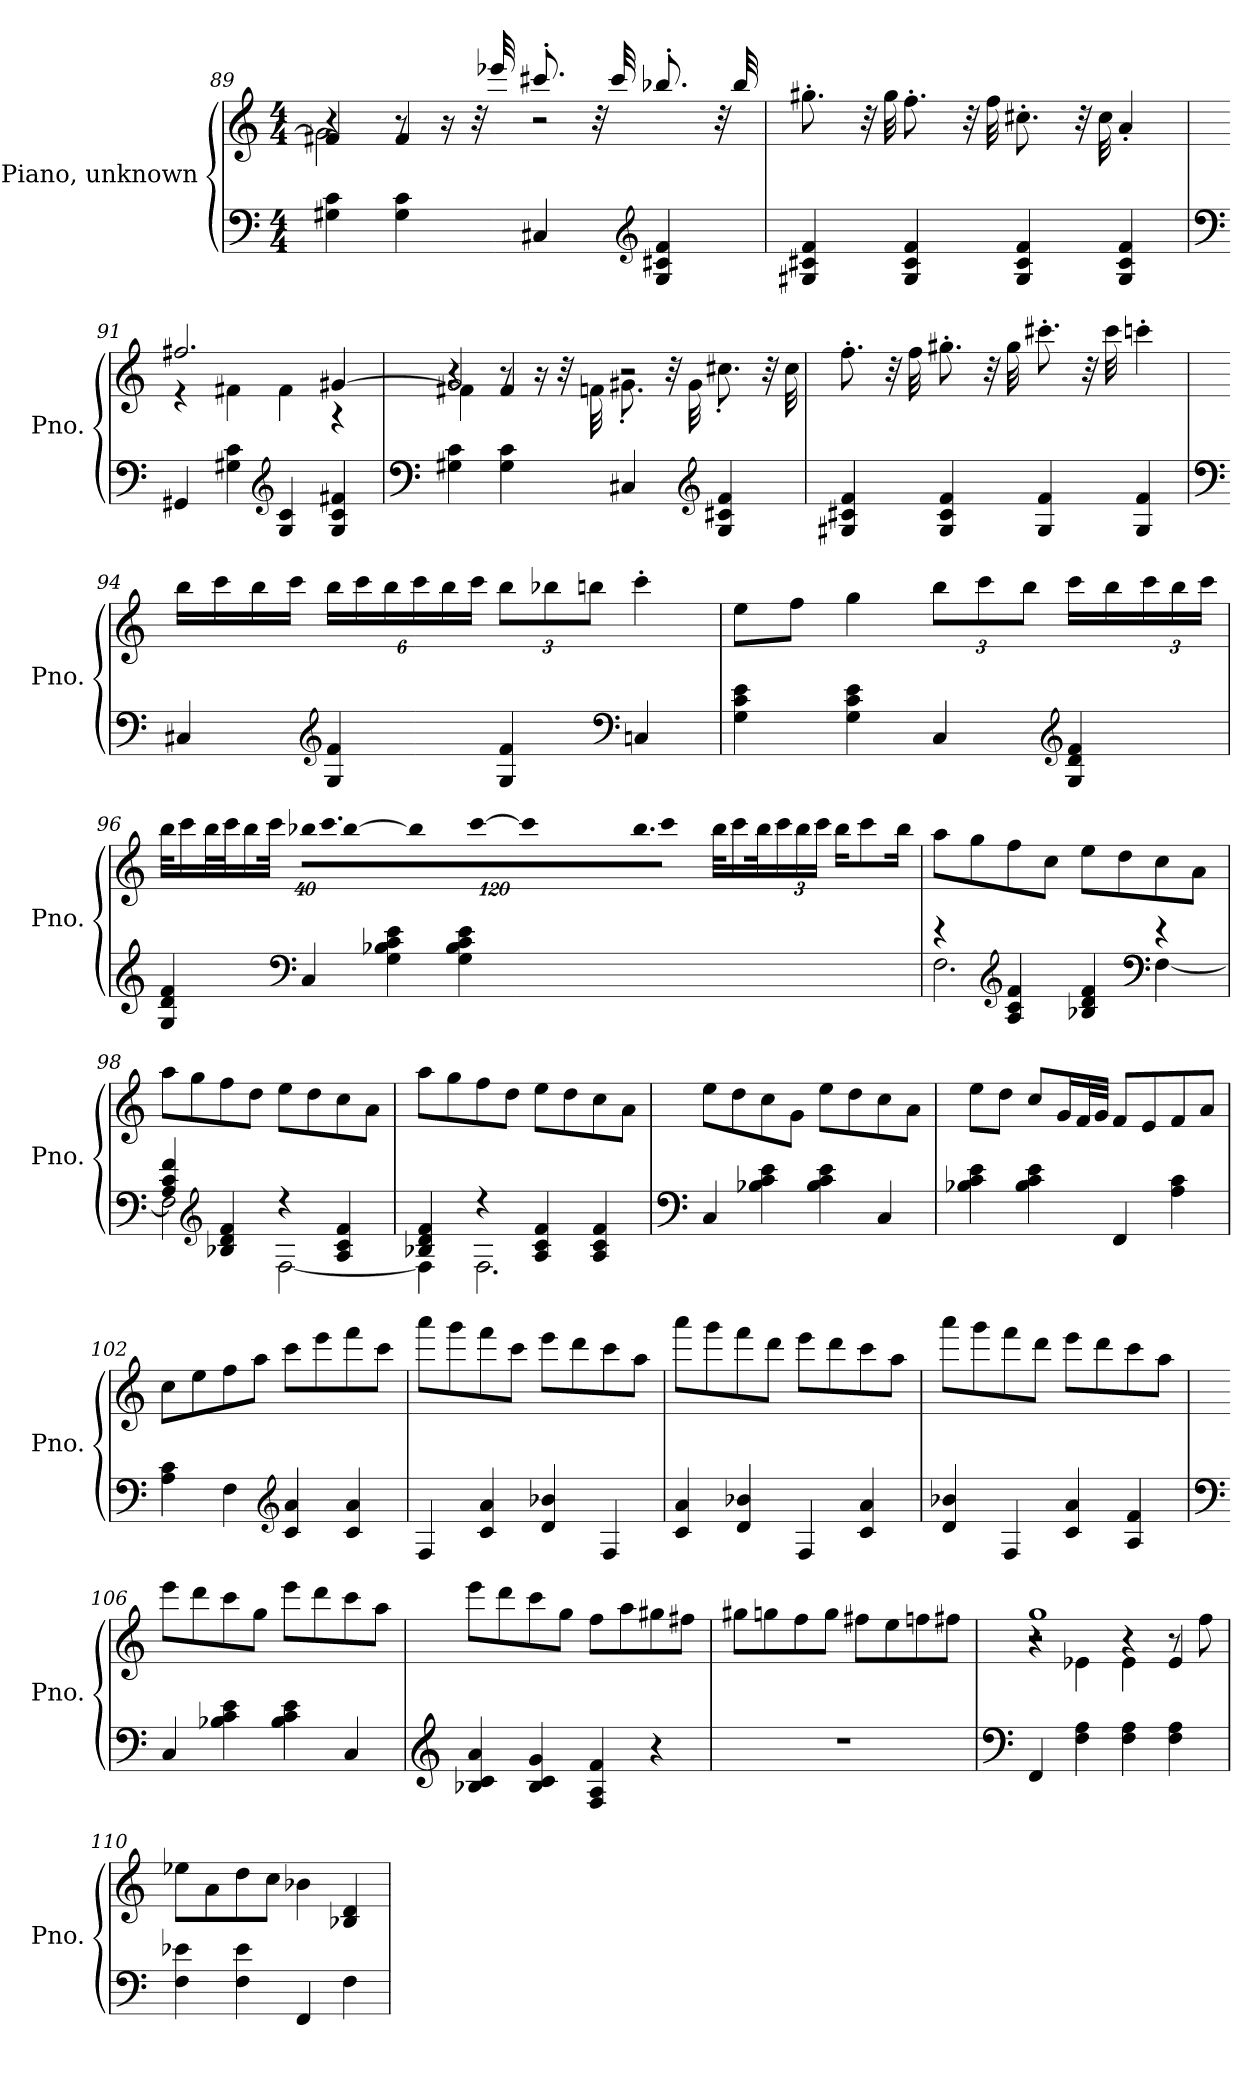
**kern	**kern
*part1	*part1
*staff2	*staff1
*I"Piano, unknown	*
*I'Pno.	*
!!LO:PB:g=z
*clefF4	*clefG2
*k[]	*k[]
*M4/4	*M4/4
=89	=89
*	*^
*	*	*^
4G#X\ 4c\	4f#X/	2g#\]	4r
4G#\ 4c\	8r	.	4f#/
.	16r	.	.
.	32r	.	.
.	32eee-X/	.	.
4C#X/	8.ccc#X'/	2r	2r
.	32r	.	.
.	32ccc#/	.	.
*clefG2	*	*	*
4G#/ 4c#X/ 4f/	8.bb-X'/	.	.
.	32r	.	.
.	32bb-/	.	.
*	*v	*v	*v
=90	=90
4G#X/ 4c#X/ 4f/	8.gg#X'\
.	32r
.	32gg#\
4G#/ 4c#/ 4f/	8.ff'\
.	32r
.	32ff\
4G#/ 4c#/ 4f/	8.cc#X'\
.	32r
.	32cc#\
4G#/ 4c#/ 4f/	4a'/
=91	=91
*clefF4	*
*	*^
4GG#X/	2.ff#X/	4r
4G#X\ 4c\	.	4f#X\
*clefG2	*	*
4G#/ 4c/	.	4f#\
4G#/ 4c/ 4f#X/	[4g#X/	4r
*	*v	*v
!!LO:LB:g=z
=92	=92
*clefF4	*
*	*^
*	*	*^
4G#X\ 4c\	2g#/]	4f#X\	4r
4G#\ 4c\	.	8r	4f#/
.	.	16r	.
.	.	32r	.
.	.	32fn\	.
4C#X/	2r	8.g#X'\	2r
.	.	32r	.
.	.	32g#\	.
*clefG2	*	*	*
4G#/ 4c#X/ 4f/	.	8.cc#X'\	.
.	.	32r	.
.	.	32cc#\	.
*	*v	*v	*v
=93	=93
4G#X/ 4c#X/ 4f/	8.ff'\
.	32r
.	32ff\
4G#/ 4c#/ 4f/	8.gg#X'\
.	32r
.	32gg#\
4G#/ 4f/	8.ccc#X'\
.	32r
.	32ccc#\
4G#/ 4f/	4cccn'\
!!LO:LB:g=z
=94	=94
*clefF4	*
4C#X/	16bb\LL
.	16ccc\
.	16bb\
.	16ccc\JJ
*clefG2	*
*	*Xbrackettup
4G/ 4f/	24bb\LL
.	24ccc\
.	24bb\
.	24ccc\
.	24bb\
.	24ccc\JJ
4G/ 4f/	12bb\L
.	12bb-X\
.	12bbn\J
*clefF4	*
4Cn/	4ccc'\
=95	=95
4G\ 4c\ 4e\	8ee\L
.	8ff\J
4G\ 4c\ 4e\	4gg\
4C/	12bb\L
.	12ccc\
.	12bb\J
*clefG2	*
4G/ 4d/ 4f/	16ccc\LL
.	16bb\
.	24ccc\
.	24bb\
.	24ccc\JJ
!!LO:LB:g=z
=96	=96
4G/ 4d/ 4f/	32bb\KLL
.	16ccc\
.	32bb\L
.	32ccc\J
.	16bb\
.	32ccc\JJk
*clefF4	*
!	!LO:N:vis=32
4C/	640%23bb-X\LLL
!	!LO:N:vis=32.
.	1920%103ccc\
!	!LO:N:vis=64
.	[960%17bb-\L
!	!LO:N:vis=64
.	960%17bb-\]
!	!LO:N:vis=64
.	[960%17ccc\
!	!LO:N:vis=64
.	960%17ccc\J]
.	1920ryy
!	!LO:N:vis=32.
.	1920%103bb-\
!	!LO:N:vis=32
.	640%23ccc\JJJ
4G\ 4B-X\ 4c\ 4e\	.
.	32bb-\KLL
.	16ccc\
.	32bb-\K
.	24ccc\
.	24bb-\
.	24ccc\JJ
4G\ 4B-\ 4c\ 4e\	.
.	16bb-\KL
.	8ccc\
.	16bb-\Jk
1920ryy	.
=97	=97
*^	*
4r	2.F\	8aa\L
.	.	8gg\
*clefG2	*	*
4A/ 4c/ 4f/	.	8ff\
.	.	8cc\J
4B-X/ 4d/ 4f/	.	8ee\L
.	.	8dd\
*clefF4	*	*
4r	[4F\	8cc\
.	.	8a\J
!!LO:LB:g=z
=98	=98	=98
4A/ 4c/ 4f/	2F\]	8aa\L
.	.	8gg\
*clefG2	*	*
4B-X/ 4d/ 4f/	.	8ff\
.	.	8dd\J
4r	[2F\	8ee\L
.	.	8dd\
4A/ 4c/ 4f/	.	8cc\
.	.	8a\J
=99	=99	=99
4B-X/ 4d/ 4f/	4F\]	8aa\L
.	.	8gg\
4r	2.F\	8ff\
.	.	8dd\J
4A/ 4c/ 4f/	.	8ee\L
.	.	8dd\
4A/ 4c/ 4f/	.	8cc\
.	.	8a\J
*v	*v	*
=100	=100
*clefF4	*
4C/	8ee\L
.	8dd\
4B-X\ 4c\ 4e\	8cc\
.	8g\J
4B-\ 4c\ 4e\	8ee\L
.	8dd\
4C/	8cc\
.	8a\J
=101	=101
4B-X\ 4c\ 4e\	8ee\L
.	8dd\J
4B-\ 4c\ 4e\	8cc/L
.	16g/L
.	32f/L
.	32g/JJJ
4FF/	8f/L
.	8e/
4A\ 4c\	8f/
.	8a/J
!!LO:LB:g=z
=102	=102
4A\ 4c\	8cc\L
.	8ee\
4F\	8ff\
.	8aa\J
*clefG2	*
4c/ 4a/	8ccc\L
.	8eee\
4c/ 4a/	8fff\
.	8ccc\J
=103	=103
4F/	8aaa\L
.	8ggg\
4c/ 4a/	8fff\
.	8ccc\J
4d/ 4b-X/	8eee\L
.	8ddd\
4F/	8ccc\
.	8aa\J
=104	=104
4c/ 4a/	8aaa\L
.	8ggg\
4d/ 4b-X/	8fff\
.	8ddd\J
4F/	8eee\L
.	8ddd\
4c/ 4a/	8ccc\
.	8aa\J
=105	=105
4d/ 4b-X/	8aaa\L
.	8ggg\
4F/	8fff\
.	8ddd\J
4c/ 4a/	8eee\L
.	8ddd\
4A/ 4f/	8ccc\
.	8aa\J
!!LO:PB:g=z
=106	=106
*clefF4	*
4C/	8eee\L
.	8ddd\
4B-X\ 4c\ 4e\	8ccc\
.	8gg\J
4B-\ 4c\ 4e\	8eee\L
.	8ddd\
4C/	8ccc\
.	8aa\J
=107	=107
*clefG2	*
4B-X/ 4c/ 4a/	8eee\L
.	8ddd\
4B-/ 4c/ 4g/	8ccc\
.	8gg\J
4F/ 4A/ 4f/	8ff\L
.	8aa\
4r	8gg#X\
.	8ff#X\J
=108	=108
1r	8gg#X\L
.	8ggn\
.	8ff\
.	8gg\J
.	8ff#X\L
.	8ee\
.	8ffn\
.	8ff#X\J
=109	=109
*clefF4	*
*	*^
*	*	*^
4FF/	1gg	4r	2r
4F\ 4A\	.	4e-X\	.
4F\ 4A\	.	4e-\	4r
4F\ 4A\	.	8r	4e-/
.	.	8ff\	.
*	*v	*v	*v
!!LO:LB:g=z
=110	=110
4F\ 4e-X\	8ee-X\L
.	8a\
4F\ 4e-\	8dd\
.	8cc\J
4FF/	4b-X\
4F\	4B-X/ 4d/
=	=
*-	*-
